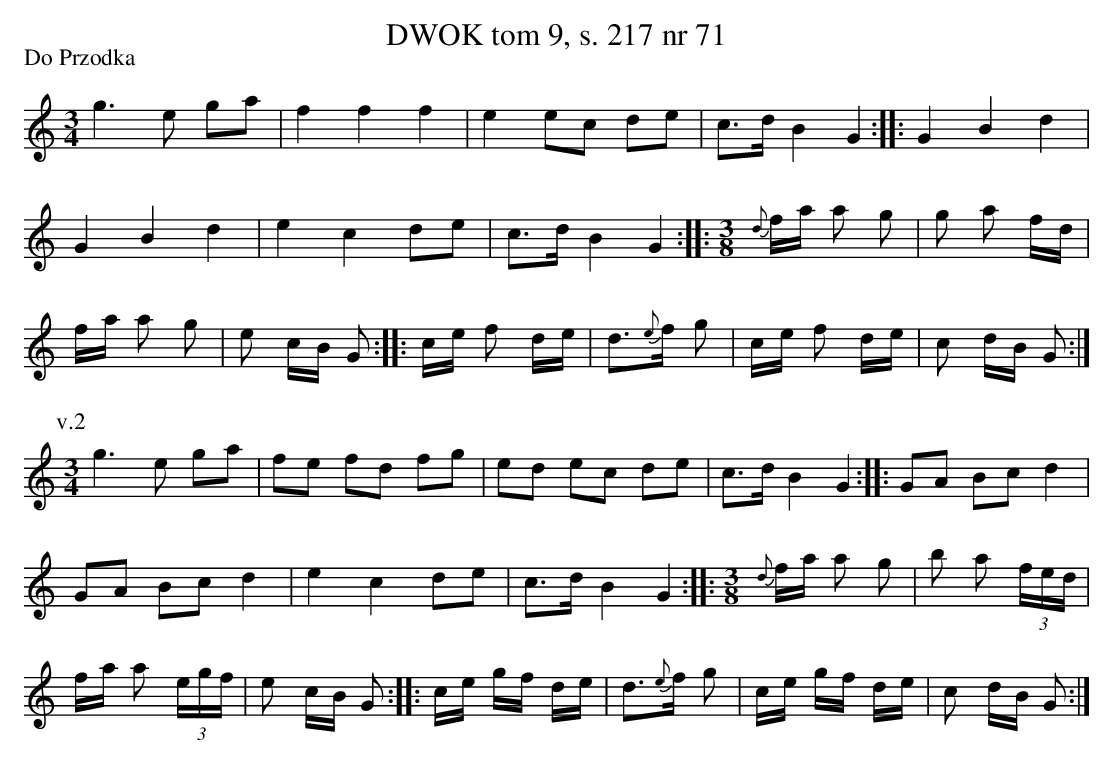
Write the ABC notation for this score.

X:1
T:DWOK tom 9, s. 217 nr 71
L:1/16
M:3/4
P:Do Przodka
K:C
g6e2 g2a2|f4 f4 f4|e4 e2c2 d2e2|c3d B4 G4::G4 B4 d4|
G4 B4 d4|e4 c4 d2e2|c3d B4 G4::[M:3/8]{d}fa a2 g2|g2 a2 fd|
fa a2 g2|e2 cB G2::ce f2 de|d3{e}f g2|ce f2 de|c2 dB G2:|
P:v.2
M:3/4
g6e2 g2a2|f2e2 f2d2 f2g2|e2d2 e2c2 d2e2|c3d B4 G4::G2A2 B2c2 d4|
G2A2 B2c2 d4|e4 c4 d2e2|c3d B4 G4::[M:3/8]{d}fa a2 g2|b2 a2 (3fed|
fa a2 (3egf|e2 cB G2::ce gf de|d3{e}f g2|ce gf de|c2 dB G2:|
